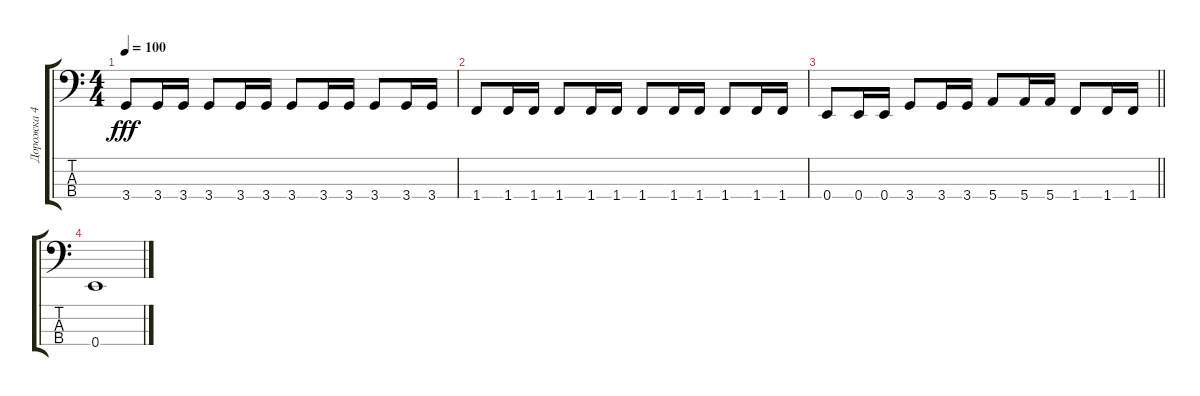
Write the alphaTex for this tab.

\track ("Дорожка 4" "Дорожка 4") {instrument electricbasspick}
\staff {score tabs}
\tuning (G2 D2 A1 E1) {hide}
\ts (4 4)
\tempo 100
\clef f4
\ks c
3.4.8{dy fff} 3.4.16 3.4.16 3.4.8 3.4.16 3.4.16 3.4.8 3.4.16 3.4.16 3.4.8 3.4.16 3.4.16 |
1.4.8 1.4.16 1.4.16 1.4.8 1.4.16 1.4.16 1.4.8 1.4.16 1.4.16 1.4.8 1.4.16 1.4.16 |
\barLineRight lightlight
0.4.8 0.4.16 0.4.16 3.4.8 3.4.16 3.4.16 5.4.8 5.4.16 5.4.16 1.4.8 1.4.16 1.4.16 |
0.4.1
